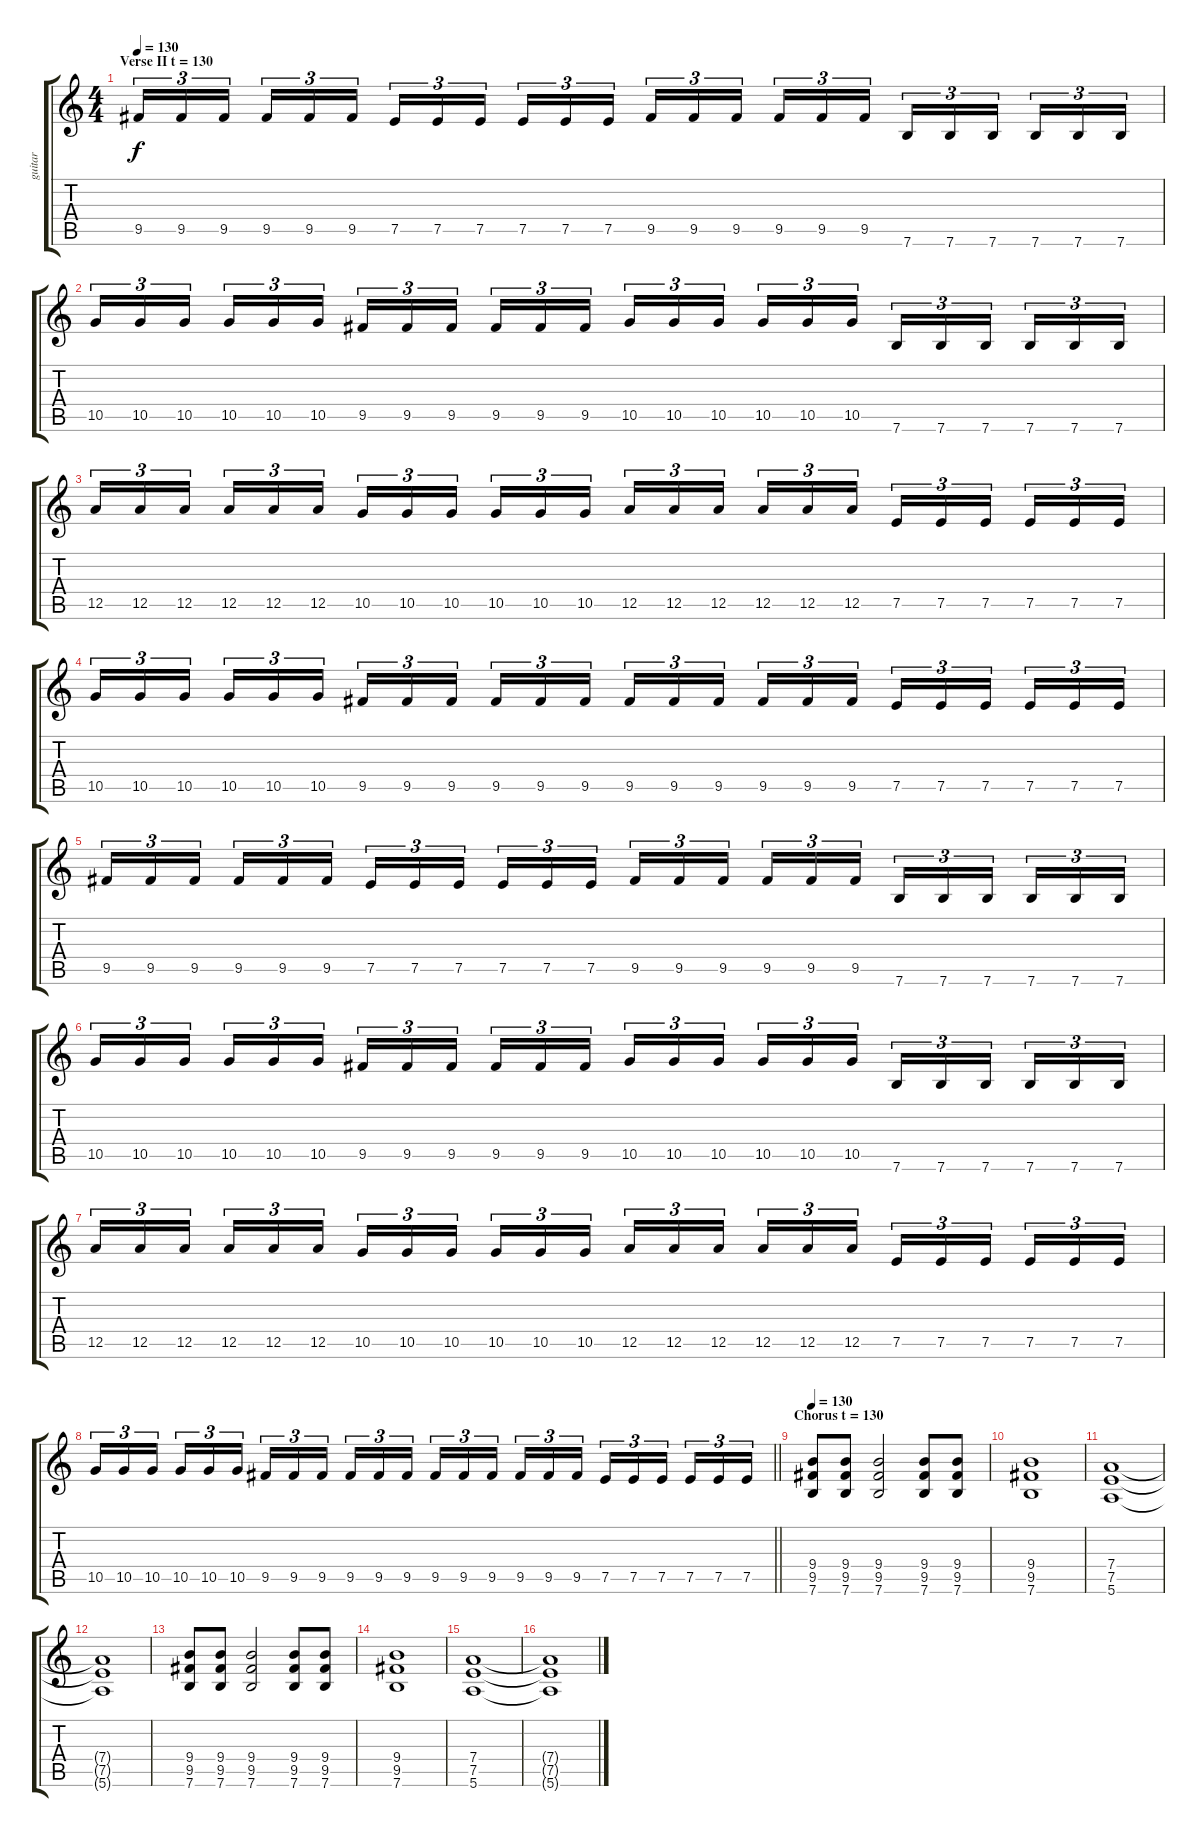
\track ("guitar" "guitar") {instrument distortionguitar}
\staff {score tabs}
\tuning (E4 B3 G3 D3 A2 E2) {hide}
\ts (4 4)
\section ("" "Verse II t = 130")
\tempo 130
\clef g2
\ks c
9.5.16{tu (3 2) dy f} 9.5.16{tu (3 2)} 9.5.16{tu (3 2) beam splitsecondary} 9.5.16{tu (3 2)} 9.5.16{tu (3 2)} 9.5.16{tu (3 2)} 7.5.16{tu (3 2)} 7.5.16{tu (3 2)} 7.5.16{tu (3 2) beam splitsecondary} 7.5.16{tu (3 2)} 7.5.16{tu (3 2)} 7.5.16{tu (3 2)} 9.5.16{tu (3 2)} 9.5.16{tu (3 2)} 9.5.16{tu (3 2) beam splitsecondary} 9.5.16{tu (3 2)} 9.5.16{tu (3 2)} 9.5.16{tu (3 2)} 7.6.16{tu (3 2)} 7.6.16{tu (3 2)} 7.6.16{tu (3 2) beam splitsecondary} 7.6.16{tu (3 2)} 7.6.16{tu (3 2)} 7.6.16{tu (3 2)} |
10.5.16{tu (3 2)} 10.5.16{tu (3 2)} 10.5.16{tu (3 2) beam splitsecondary} 10.5.16{tu (3 2)} 10.5.16{tu (3 2)} 10.5.16{tu (3 2)} 9.5.16{tu (3 2)} 9.5.16{tu (3 2)} 9.5.16{tu (3 2) beam splitsecondary} 9.5.16{tu (3 2)} 9.5.16{tu (3 2)} 9.5.16{tu (3 2)} 10.5.16{tu (3 2)} 10.5.16{tu (3 2)} 10.5.16{tu (3 2) beam splitsecondary} 10.5.16{tu (3 2)} 10.5.16{tu (3 2)} 10.5.16{tu (3 2)} 7.6.16{tu (3 2)} 7.6.16{tu (3 2)} 7.6.16{tu (3 2) beam splitsecondary} 7.6.16{tu (3 2)} 7.6.16{tu (3 2)} 7.6.16{tu (3 2)} |
12.5.16{tu (3 2)} 12.5.16{tu (3 2)} 12.5.16{tu (3 2) beam splitsecondary} 12.5.16{tu (3 2)} 12.5.16{tu (3 2)} 12.5.16{tu (3 2)} 10.5.16{tu (3 2)} 10.5.16{tu (3 2)} 10.5.16{tu (3 2) beam splitsecondary} 10.5.16{tu (3 2)} 10.5.16{tu (3 2)} 10.5.16{tu (3 2)} 12.5.16{tu (3 2)} 12.5.16{tu (3 2)} 12.5.16{tu (3 2) beam splitsecondary} 12.5.16{tu (3 2)} 12.5.16{tu (3 2)} 12.5.16{tu (3 2)} 7.5.16{tu (3 2)} 7.5.16{tu (3 2)} 7.5.16{tu (3 2) beam splitsecondary} 7.5.16{tu (3 2)} 7.5.16{tu (3 2)} 7.5.16{tu (3 2)} |
10.5.16{tu (3 2)} 10.5.16{tu (3 2)} 10.5.16{tu (3 2) beam splitsecondary} 10.5.16{tu (3 2)} 10.5.16{tu (3 2)} 10.5.16{tu (3 2)} 9.5.16{tu (3 2)} 9.5.16{tu (3 2)} 9.5.16{tu (3 2) beam splitsecondary} 9.5.16{tu (3 2)} 9.5.16{tu (3 2)} 9.5.16{tu (3 2)} 9.5.16{tu (3 2)} 9.5.16{tu (3 2)} 9.5.16{tu (3 2) beam splitsecondary} 9.5.16{tu (3 2)} 9.5.16{tu (3 2)} 9.5.16{tu (3 2)} 7.5.16{tu (3 2)} 7.5.16{tu (3 2)} 7.5.16{tu (3 2) beam splitsecondary} 7.5.16{tu (3 2)} 7.5.16{tu (3 2)} 7.5.16{tu (3 2)} |
9.5.16{tu (3 2)} 9.5.16{tu (3 2)} 9.5.16{tu (3 2) beam splitsecondary} 9.5.16{tu (3 2)} 9.5.16{tu (3 2)} 9.5.16{tu (3 2)} 7.5.16{tu (3 2)} 7.5.16{tu (3 2)} 7.5.16{tu (3 2) beam splitsecondary} 7.5.16{tu (3 2)} 7.5.16{tu (3 2)} 7.5.16{tu (3 2)} 9.5.16{tu (3 2)} 9.5.16{tu (3 2)} 9.5.16{tu (3 2) beam splitsecondary} 9.5.16{tu (3 2)} 9.5.16{tu (3 2)} 9.5.16{tu (3 2)} 7.6.16{tu (3 2)} 7.6.16{tu (3 2)} 7.6.16{tu (3 2) beam splitsecondary} 7.6.16{tu (3 2)} 7.6.16{tu (3 2)} 7.6.16{tu (3 2)} |
10.5.16{tu (3 2)} 10.5.16{tu (3 2)} 10.5.16{tu (3 2) beam splitsecondary} 10.5.16{tu (3 2)} 10.5.16{tu (3 2)} 10.5.16{tu (3 2)} 9.5.16{tu (3 2)} 9.5.16{tu (3 2)} 9.5.16{tu (3 2) beam splitsecondary} 9.5.16{tu (3 2)} 9.5.16{tu (3 2)} 9.5.16{tu (3 2)} 10.5.16{tu (3 2)} 10.5.16{tu (3 2)} 10.5.16{tu (3 2) beam splitsecondary} 10.5.16{tu (3 2)} 10.5.16{tu (3 2)} 10.5.16{tu (3 2)} 7.6.16{tu (3 2)} 7.6.16{tu (3 2)} 7.6.16{tu (3 2) beam splitsecondary} 7.6.16{tu (3 2)} 7.6.16{tu (3 2)} 7.6.16{tu (3 2)} |
12.5.16{tu (3 2)} 12.5.16{tu (3 2)} 12.5.16{tu (3 2) beam splitsecondary} 12.5.16{tu (3 2)} 12.5.16{tu (3 2)} 12.5.16{tu (3 2)} 10.5.16{tu (3 2)} 10.5.16{tu (3 2)} 10.5.16{tu (3 2) beam splitsecondary} 10.5.16{tu (3 2)} 10.5.16{tu (3 2)} 10.5.16{tu (3 2)} 12.5.16{tu (3 2)} 12.5.16{tu (3 2)} 12.5.16{tu (3 2) beam splitsecondary} 12.5.16{tu (3 2)} 12.5.16{tu (3 2)} 12.5.16{tu (3 2)} 7.5.16{tu (3 2)} 7.5.16{tu (3 2)} 7.5.16{tu (3 2) beam splitsecondary} 7.5.16{tu (3 2)} 7.5.16{tu (3 2)} 7.5.16{tu (3 2)} |
\barLineRight lightlight
10.5.16{tu (3 2)} 10.5.16{tu (3 2)} 10.5.16{tu (3 2) beam splitsecondary} 10.5.16{tu (3 2)} 10.5.16{tu (3 2)} 10.5.16{tu (3 2)} 9.5.16{tu (3 2)} 9.5.16{tu (3 2)} 9.5.16{tu (3 2) beam splitsecondary} 9.5.16{tu (3 2)} 9.5.16{tu (3 2)} 9.5.16{tu (3 2)} 9.5.16{tu (3 2)} 9.5.16{tu (3 2)} 9.5.16{tu (3 2) beam splitsecondary} 9.5.16{tu (3 2)} 9.5.16{tu (3 2)} 9.5.16{tu (3 2)} 7.5.16{tu (3 2)} 7.5.16{tu (3 2)} 7.5.16{tu (3 2) beam splitsecondary} 7.5.16{tu (3 2)} 7.5.16{tu (3 2)} 7.5.16{tu (3 2)} |
\section ("" "Chorus t = 130")
\tempo 130
(9.4 9.5 7.6).8 (9.4 9.5 7.6).8 (9.4 9.5 7.6).2 (9.4 9.5 7.6).8 (9.4 9.5 7.6).8 |
(9.4 9.5 7.6).1 |
(7.4 7.5 5.6).1 |
(7.4{t} 7.5{t} 5.6{t}).1 |
(9.4 9.5 7.6).8 (9.4 9.5 7.6).8 (9.4 9.5 7.6).2 (9.4 9.5 7.6).8 (9.4 9.5 7.6).8 |
(9.4 9.5 7.6).1 |
(7.4 7.5 5.6).1 |
(7.4{t} 7.5{t} 5.6{t}).1
